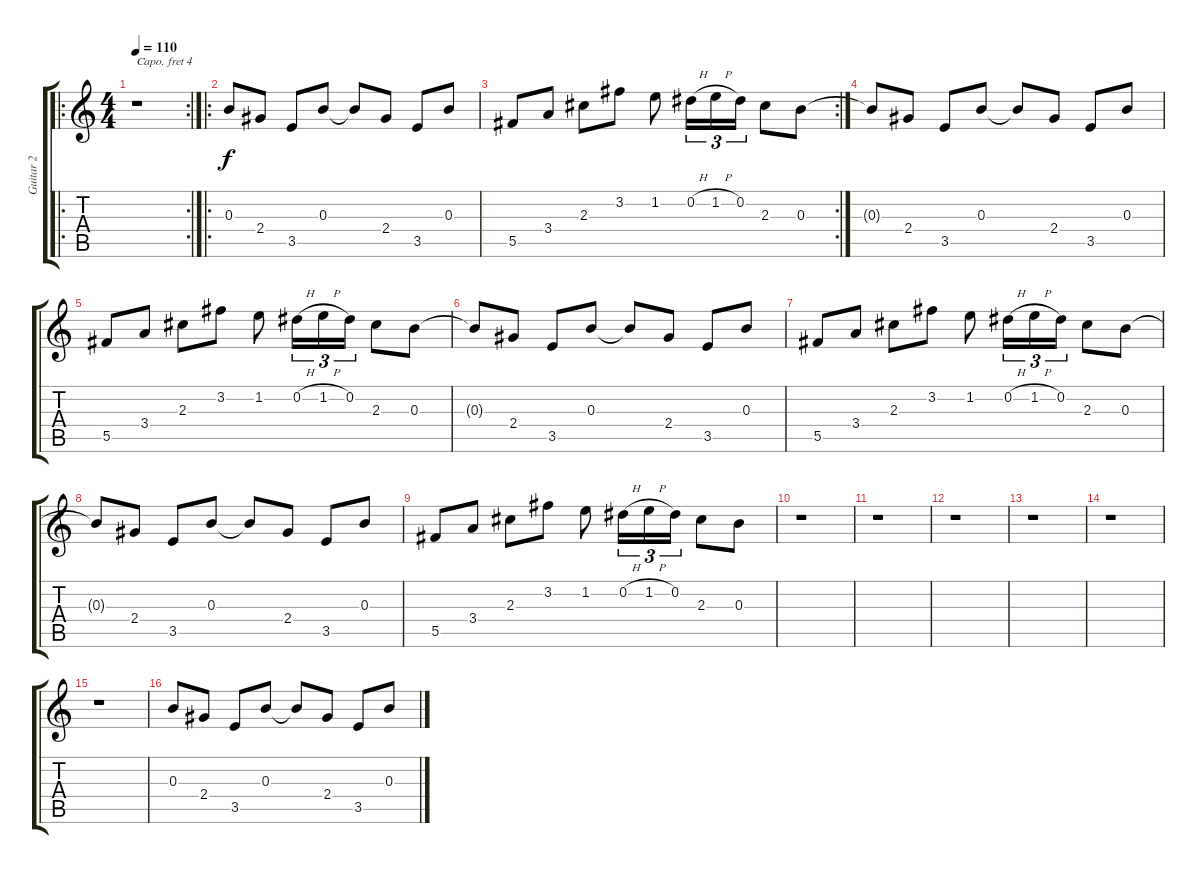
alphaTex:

\track ("Guitar 2" "Guitar 2") {instrument acousticguitarsteel}
\staff {score tabs}
\capo 4
\tuning (E4 B3 G3 D3 A2 E2) {hide}
\ro
\rc 2
\ts (4 4)
\tempo 110
\clef g2
\ks c
r.1{dy f instrument acousticguitarsteel} |
\ro
0.3.8 2.4.8 3.5.8 0.3.8 0.3{t}.8 2.4.8 3.5.8 0.3.8 |
\rc 2
5.5.8 3.4.8 2.3.8 3.2.8 1.2.8 0.2{h}.16{tu (3 2)} 1.2{h}.16{tu (3 2)} 0.2.16{tu (3 2)} 2.3.8 0.3.8 |
0.3{t}.8 2.4.8 3.5.8 0.3.8 0.3{t}.8 2.4.8 3.5.8 0.3.8 |
5.5.8 3.4.8 2.3.8 3.2.8 1.2.8 0.2{h}.16{tu (3 2)} 1.2{h}.16{tu (3 2)} 0.2.16{tu (3 2)} 2.3.8 0.3.8 |
0.3{t}.8 2.4.8 3.5.8 0.3.8 0.3{t}.8 2.4.8 3.5.8 0.3.8 |
5.5.8 3.4.8 2.3.8 3.2.8 1.2.8 0.2{h}.16{tu (3 2)} 1.2{h}.16{tu (3 2)} 0.2.16{tu (3 2)} 2.3.8 0.3.8 |
0.3{t}.8 2.4.8 3.5.8 0.3.8 0.3{t}.8 2.4.8 3.5.8 0.3.8 |
5.5.8 3.4.8 2.3.8 3.2.8 1.2.8 0.2{h}.16{tu (3 2)} 1.2{h}.16{tu (3 2)} 0.2.16{tu (3 2)} 2.3.8 0.3.8 |
r.1 |
r.1 |
r.1 |
r.1 |
r.1 |
r.1 |
0.3.8 2.4.8 3.5.8 0.3.8 0.3{t}.8 2.4.8 3.5.8 0.3.8
